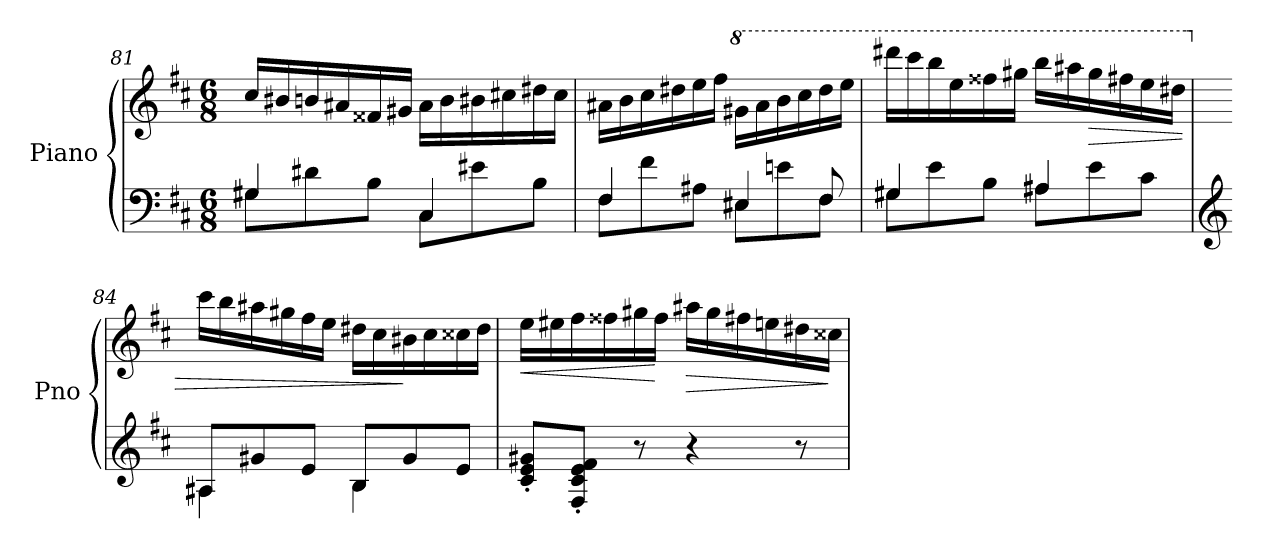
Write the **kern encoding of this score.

**kern	**kern	**dynam
*part1	*part1	*part1
*staff2	*staff1	*staff1/2
*I"Piano	*	*
*I'Pno	*	*
!!LO:LB:g=z
*clefF4	*clefG2	*
*k[f#c#]	*k[f#c#]	*
*M6/8	*M6/8	*
=81	=81	=81
*^	*	*
8G#X\L	4G#/	16cc#/LL	.
.	.	16b#X/	.
8d#X\	.	16bn/	.
.	.	16a#X/	.
8B\J	8ryy	16f##X/	.
.	.	16g#X/JJ	.
8C#\L	4C#/	16a#\LL	.
.	.	16b\	.
8e#X\	.	16b#X\	.
.	.	16cc#X\	.
8B\J	8ryy	16dd#X\	.
.	.	16cc#\JJ	.
=82	=82	=82	=82
8F#\L	4F#/	16a#X\LL	.
.	.	16b\	.
8f#\	.	16cc#\	.
.	.	16dd#X\	.
8A#X\J	8ryy	16ee\	.
.	.	16ff#\JJ	.
*	*	*8va	*
8E#X\L	4E#/	16gg#X\LL	.
.	.	16aa#\	.
8en\	.	16bb\	.
.	.	16ccc#\	.
8F#\J	8F#/	16ddd#\	.
.	.	16eee\JJ	.
!!LO:LB:g=z
=83	=83	=83	=83
8G#X\L	4G#/	16dddd#X\LL	.
.	.	16cccc#\	.
8e\	.	16bbb\	.
.	.	16eee\	.
8B\J	8ryy	16fff##X\	.
.	.	16ggg#X\JJ	.
8A#X\L	4A#/	16bbb\LL	.
.	.	16aaa#X\	.
!	!	!	!LO:HP:b
8e\	.	16ggg#\	>
.	.	16fff#X\	.
8c#\J	8ryy	16eee\	.
.	.	16ddd#X\JJ	.
!!LO:PB:g=z
=84	=84	=84	=84
*clefG2	*	*	*
*	*	*X8va	*
8A#X/L	4A#\	16ccc#\LL	.
.	.	16bb\	.
8g#X/	.	16aa#X\	.
.	.	16gg#X\	.
8e/J	8ryy	16ff#\	.
.	.	16ee\JJ	.
8B/L	4B\	16dd#X\LL	.
.	.	16cc#\	.
8g#/	.	16b#X\	]
.	.	16cc#\	.
8e/J	8ryy	16cc##X\	.
.	.	16dd#\JJ	.
*v	*v	*	*
=85	=85	=85
!	!	!LO:HP:b
8c#/' 8e/' 8g#X/'L	16ee\LL	<
.	16ee#X\	.
8F#/' 8c#/' 8e/' 8f#/'J	16ff#\	.
.	16ff##X\	.
8r	16gg#X\	.
.	16ff##\JJ	[
!	!	!LO:HP:b
4r	16aa#X\LL	>
.	16gg#\	.
.	16ff#X\	.
.	16een\	.
8r	16dd#X\	.
.	16cc##X\JJ	]
=	=	=
*-	*-	*-
